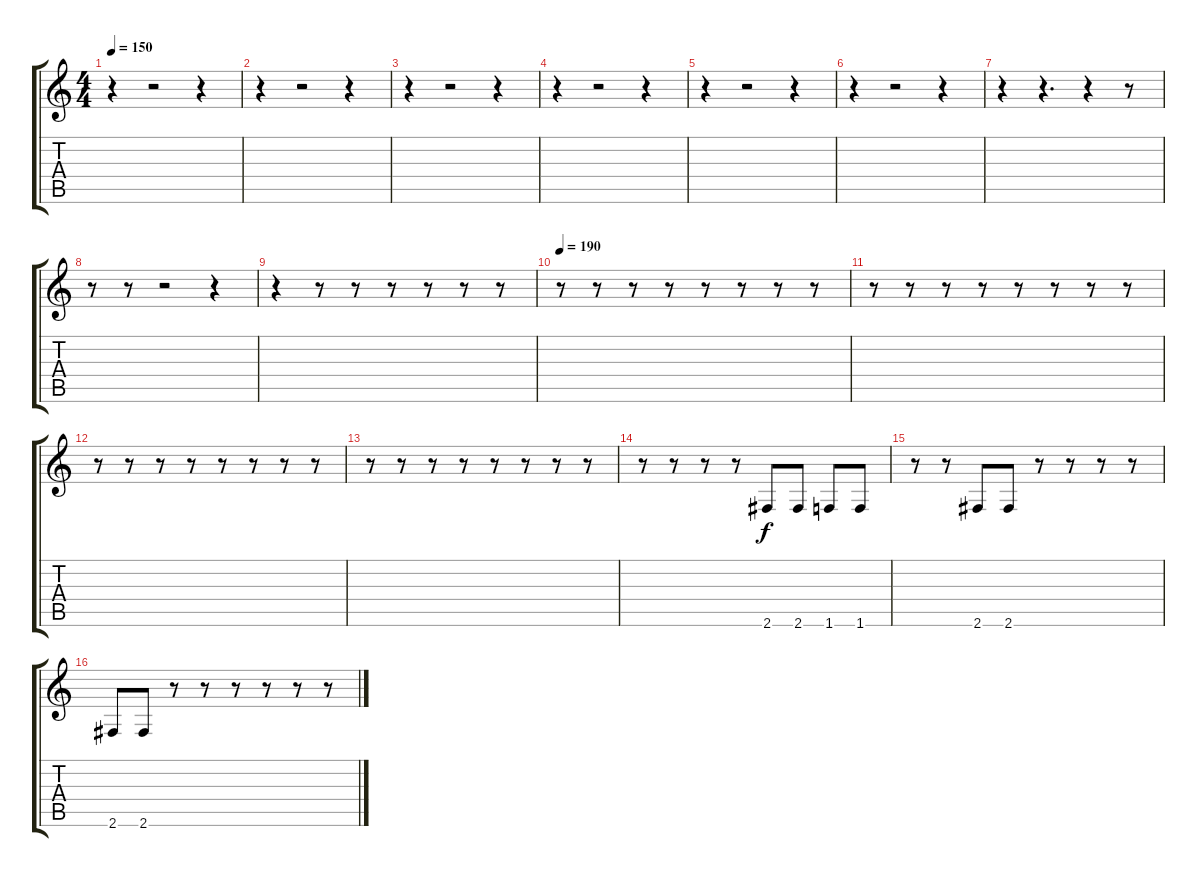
\track "" {instrument electricbassfinger}
\staff {score tabs}
\tuning (E4 B3 G3 D3 A2 E2) {hide}
\ts (4 4)
\tempo 150
\clef g2
\ks c
r.4{dy ff} r.2 r.4 |
r.4 r.2 r.4 |
r.4 r.2 r.4 |
r.4 r.2 r.4 |
r.4 r.2 r.4 |
r.4 r.2 r.4 |
r.4 r.4{d} r.4 r.8 |
r.8 r.8 r.2 r.4 |
r.4 r.8 r.8 r.8 r.8 r.8 r.8 |
\tempo 190
r.8 r.8 r.8 r.8 r.8 r.8 r.8 r.8 |
r.8 r.8 r.8 r.8 r.8 r.8 r.8 r.8 |
r.8 r.8 r.8 r.8 r.8 r.8 r.8 r.8 |
r.8 r.8 r.8 r.8 r.8 r.8 r.8 r.8 |
r.8 r.8 r.8 r.8 2.6.8{dy f} 2.6.8 1.6.8 1.6.8 |
r.8 r.8 2.6.8 2.6.8 r.8 r.8 r.8 r.8 |
2.6.8 2.6.8 r.8 r.8 r.8 r.8 r.8 r.8
